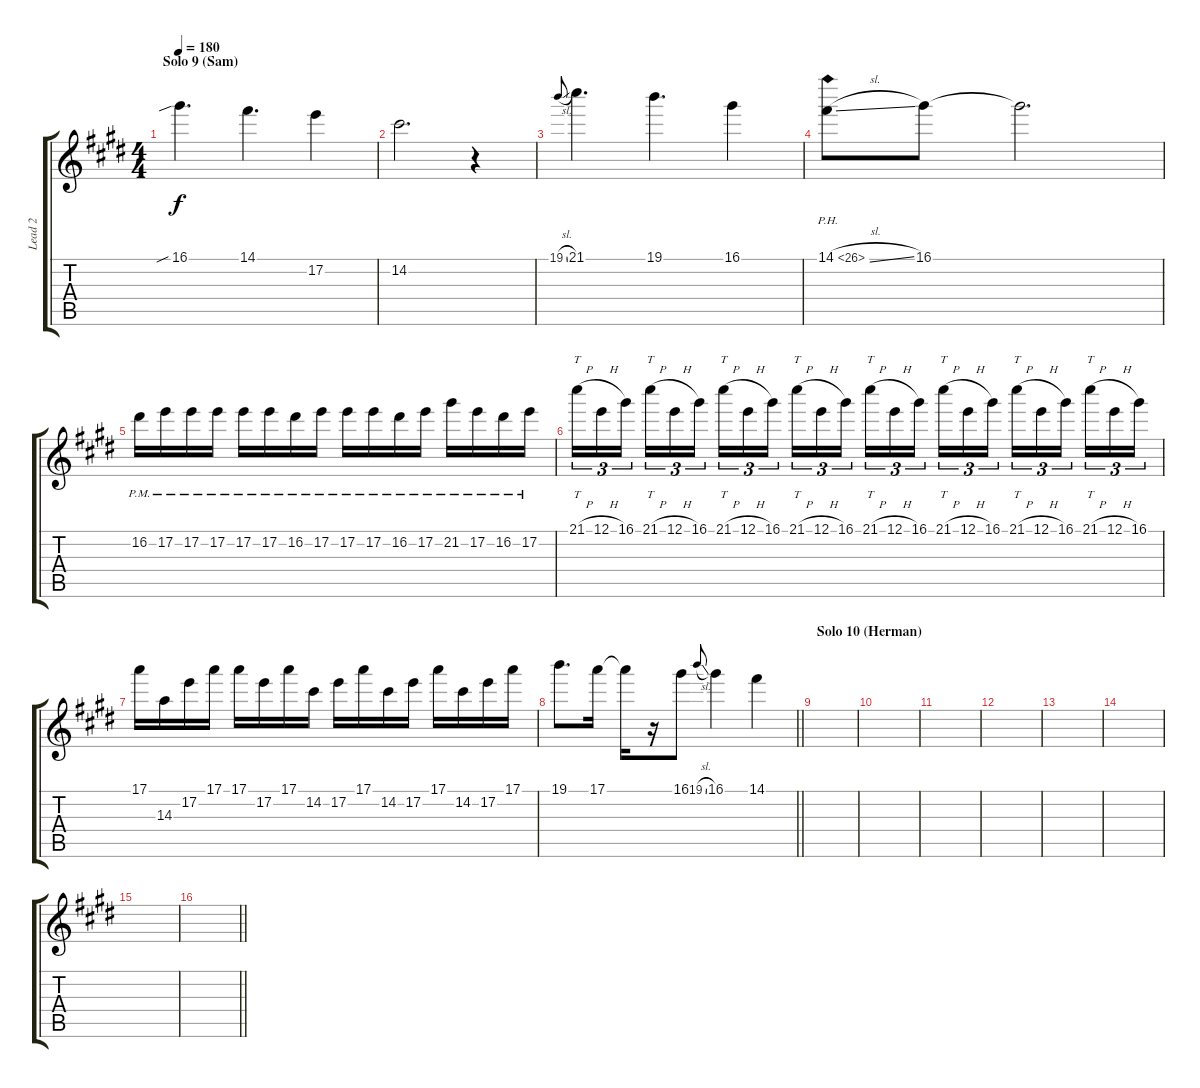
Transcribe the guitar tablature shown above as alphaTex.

\track ("Lead 2" "Lead 2") {instrument distortionguitar}
\staff {score tabs}
\tuning (E4 B3 G3 D3 A2 E2) {hide}
\ts (4 4)
\section ("" "Solo 9 (Sam)")
\tempo 180
\clef g2
\ks c#minor
16.1{sib}.4{d dy f} 14.1.4{d} 17.2.4 |
14.2.2{d} r.4 |
19.1{sl}.8{gr onbeat} 21.1.4{d} 19.1.4{d} 16.1.4 |
14.1{ph 12 sl}.8 16.1.8 16.1{t}.2{d} |
16.2{pm}.16 17.2{pm}.16 17.2{pm}.16 17.2{pm}.16 17.2{pm}.16 17.2{pm}.16 16.2{pm}.16 17.2{pm}.16 17.2{pm}.16 17.2{pm}.16 16.2{pm}.16 17.2{pm}.16 21.2{pm}.16 17.2{pm}.16 16.2{pm}.16 17.2{pm}.16 |
21.1{h}.16{tt tu (3 2)} 12.1{h}.16{tu (3 2)} 16.1.16{tu (3 2) beam splitsecondary} 21.1{h}.16{tt tu (3 2)} 12.1{h}.16{tu (3 2)} 16.1.16{tu (3 2)} 21.1{h}.16{tt tu (3 2)} 12.1{h}.16{tu (3 2)} 16.1.16{tu (3 2) beam splitsecondary} 21.1{h}.16{tt tu (3 2)} 12.1{h}.16{tu (3 2)} 16.1.16{tu (3 2)} 21.1{h}.16{tt tu (3 2)} 12.1{h}.16{tu (3 2)} 16.1.16{tu (3 2) beam splitsecondary} 21.1{h}.16{tt tu (3 2)} 12.1{h}.16{tu (3 2)} 16.1.16{tu (3 2)} 21.1{h}.16{tt tu (3 2)} 12.1{h}.16{tu (3 2)} 16.1.16{tu (3 2) beam splitsecondary} 21.1{h}.16{tt tu (3 2)} 12.1{h}.16{tu (3 2)} 16.1.16{tu (3 2)} |
17.1.16 14.3.16 17.2.16 17.1.16 17.1.16 17.2.16 17.1.16 14.2.16 17.2.16 17.1.16 14.2.16 17.2.16 17.1.16 14.2.16 17.2.16 17.1.16 |
\barLineRight lightlight
19.1.8{d} 17.1.16 17.1{t}.16 r.16 16.1.8 19.1{sl}.8{gr onbeat} 16.1.4 14.1.4 |
\section ("" "Solo 10 (Herman)")
|
|
|
|
|
|
|
\barLineRight lightlight
